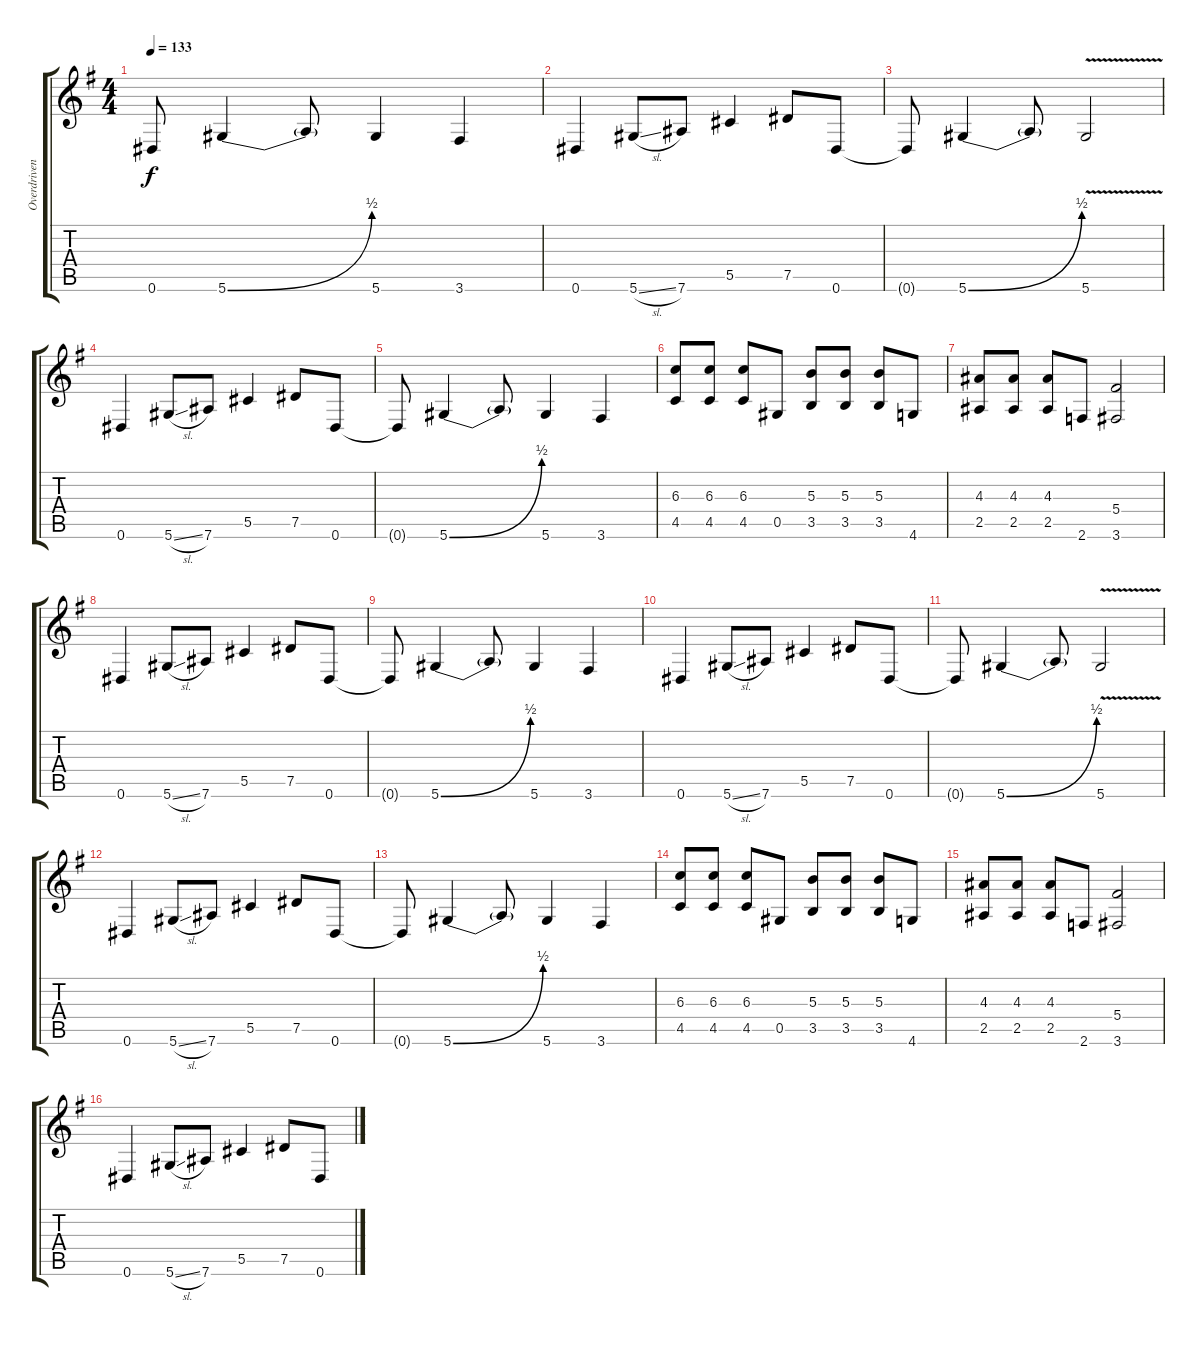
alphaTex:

\track ("Overdriven" "Overdriven") {instrument overdrivenguitar}
\staff {score tabs}
\tuning (Eb4 Bb3 Gb3 Db3 Ab2 Eb2) {hide}
\ts (4 4)
\tempo 133
\clef g2
\ks g
0.6{t}.8{dy f} 5.6{be (bend 0 0 60 2)}.4 5.6{t}.8 5.6.4 3.6.4 |
0.6.4 5.6{sl}.8 7.6.8 5.5.4 7.5.8 0.6.8 |
0.6{t}.8 5.6{be (bend 0 0 60 2)}.4 5.6{t}.8 5.6{v}.2 |
0.6.4 5.6{sl}.8 7.6.8 5.5.4 7.5.8 0.6.8 |
0.6{t}.8 5.6{be (bend 0 0 60 2)}.4 5.6{t}.8 5.6.4 3.6.4 |
(6.3 4.5).8 (6.3 4.5).8 (6.3 4.5).8 0.5.8 (5.3 3.5).8 (5.3 3.5).8 (5.3 3.5).8 4.6.8 |
(4.3 2.5).8 (4.3 2.5).8 (4.3 2.5).8 2.6.8 (5.4 3.6).2 |
0.6.4 5.6{sl}.8 7.6.8 5.5.4 7.5.8 0.6.8 |
0.6{t}.8 5.6{be (bend 0 0 60 2)}.4 5.6{t}.8 5.6.4 3.6.4 |
0.6.4 5.6{sl}.8 7.6.8 5.5.4 7.5.8 0.6.8 |
0.6{t}.8 5.6{be (bend 0 0 60 2)}.4 5.6{t}.8 5.6{v}.2 |
0.6.4 5.6{sl}.8 7.6.8 5.5.4 7.5.8 0.6.8 |
0.6{t}.8 5.6{be (bend 0 0 60 2)}.4 5.6{t}.8 5.6.4 3.6.4 |
(6.3 4.5).8 (6.3 4.5).8 (6.3 4.5).8 0.5.8 (5.3 3.5).8 (5.3 3.5).8 (5.3 3.5).8 4.6.8 |
(4.3 2.5).8 (4.3 2.5).8 (4.3 2.5).8 2.6.8 (5.4 3.6).2 |
0.6.4 5.6{sl}.8 7.6.8 5.5.4 7.5.8 0.6.8
